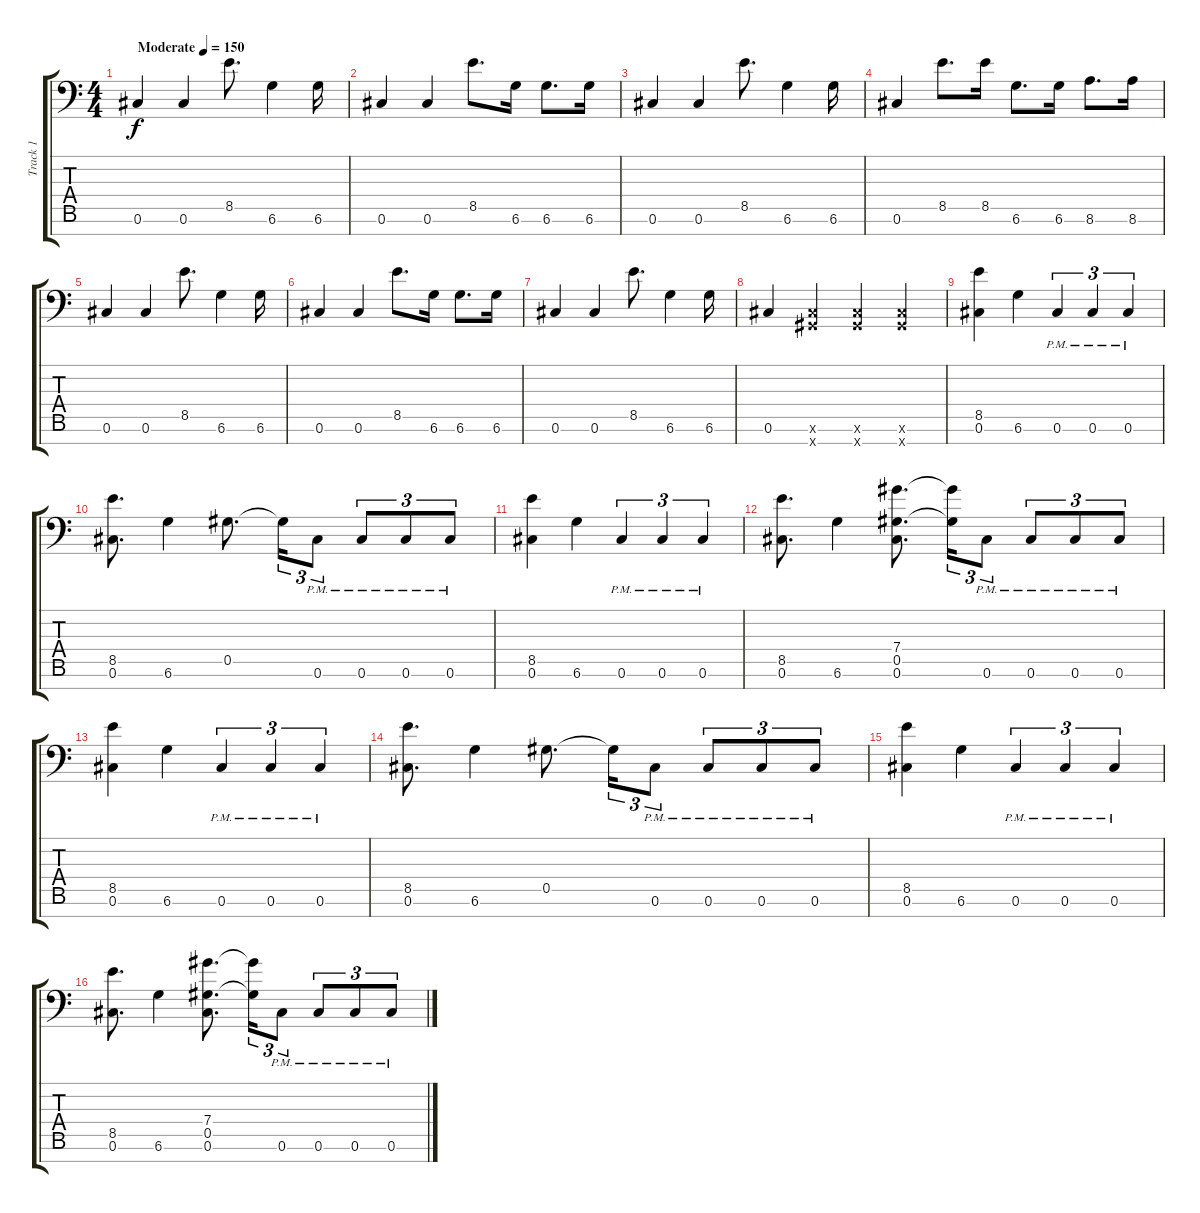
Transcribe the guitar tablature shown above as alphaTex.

\track ("Track 1" "Track 1") {instrument distortionguitar}
\staff {score tabs}
\tuning (Eb4 Bb3 Gb3 Db3 Ab2 Db2 Ab1) {hide}
\ts (4 4)
\tempo (150 "Moderate")
\clef f4
\ks c
0.6.4{dy f instrument distortionguitar} 0.6.4 8.5.8{d} 6.6.4 6.6.16 |
0.6.4 0.6.4 8.5.8{d} 6.6.16 6.6.8{d} 6.6.16 |
0.6.4 0.6.4 8.5.8{d} 6.6.4 6.6.16 |
0.6.4 8.5.8{d} 8.5.16 6.6.8{d} 6.6.16 8.6.8{d} 8.6.16 |
0.6.4 0.6.4 8.5.8{d} 6.6.4 6.6.16 |
0.6.4 0.6.4 8.5.8{d} 6.6.16 6.6.8{d} 6.6.16 |
0.6.4 0.6.4 8.5.8{d} 6.6.4 6.6.16 |
0.6.4 (0.6{x} 0.7{x}).4 (0.6{x} 0.7{x}).4 (0.6{x} 0.7{x}).4 |
(8.5 0.6).4 6.6.4 0.6{pm}.4{tu (3 2)} 0.6{pm}.4{tu (3 2)} 0.6{pm}.4{tu (3 2)} |
(8.5 0.6).8{d} 6.6.4 0.5.8{d} 0.5{t}.16{tu (3 2)} 0.6{pm}.8{tu (3 2)} 0.6{pm}.8{tu (3 2)} 0.6{pm}.8{tu (3 2)} 0.6{pm}.8{tu (3 2)} |
(8.5 0.6).4 6.6.4 0.6{pm}.4{tu (3 2)} 0.6{pm}.4{tu (3 2)} 0.6{pm}.4{tu (3 2)} |
(8.5 0.6).8{d} 6.6.4 (7.4 0.5 0.6).8{d} (7.4{t} 0.5{t}).16{tu (3 2)} 0.6{pm}.8{tu (3 2)} 0.6{pm}.8{tu (3 2)} 0.6{pm}.8{tu (3 2)} 0.6{pm}.8{tu (3 2)} |
(8.5 0.6).4 6.6.4 0.6{pm}.4{tu (3 2)} 0.6{pm}.4{tu (3 2)} 0.6{pm}.4{tu (3 2)} |
(8.5 0.6).8{d} 6.6.4 0.5.8{d} 0.5{t}.16{tu (3 2)} 0.6{pm}.8{tu (3 2)} 0.6{pm}.8{tu (3 2)} 0.6{pm}.8{tu (3 2)} 0.6{pm}.8{tu (3 2)} |
(8.5 0.6).4 6.6.4 0.6{pm}.4{tu (3 2)} 0.6{pm}.4{tu (3 2)} 0.6{pm}.4{tu (3 2)} |
(8.5 0.6).8{d} 6.6.4 (7.4 0.5 0.6).8{d} (7.4{t} 0.5{t}).16{tu (3 2)} 0.6{pm}.8{tu (3 2)} 0.6{pm}.8{tu (3 2)} 0.6{pm}.8{tu (3 2)} 0.6{pm}.8{tu (3 2)}
